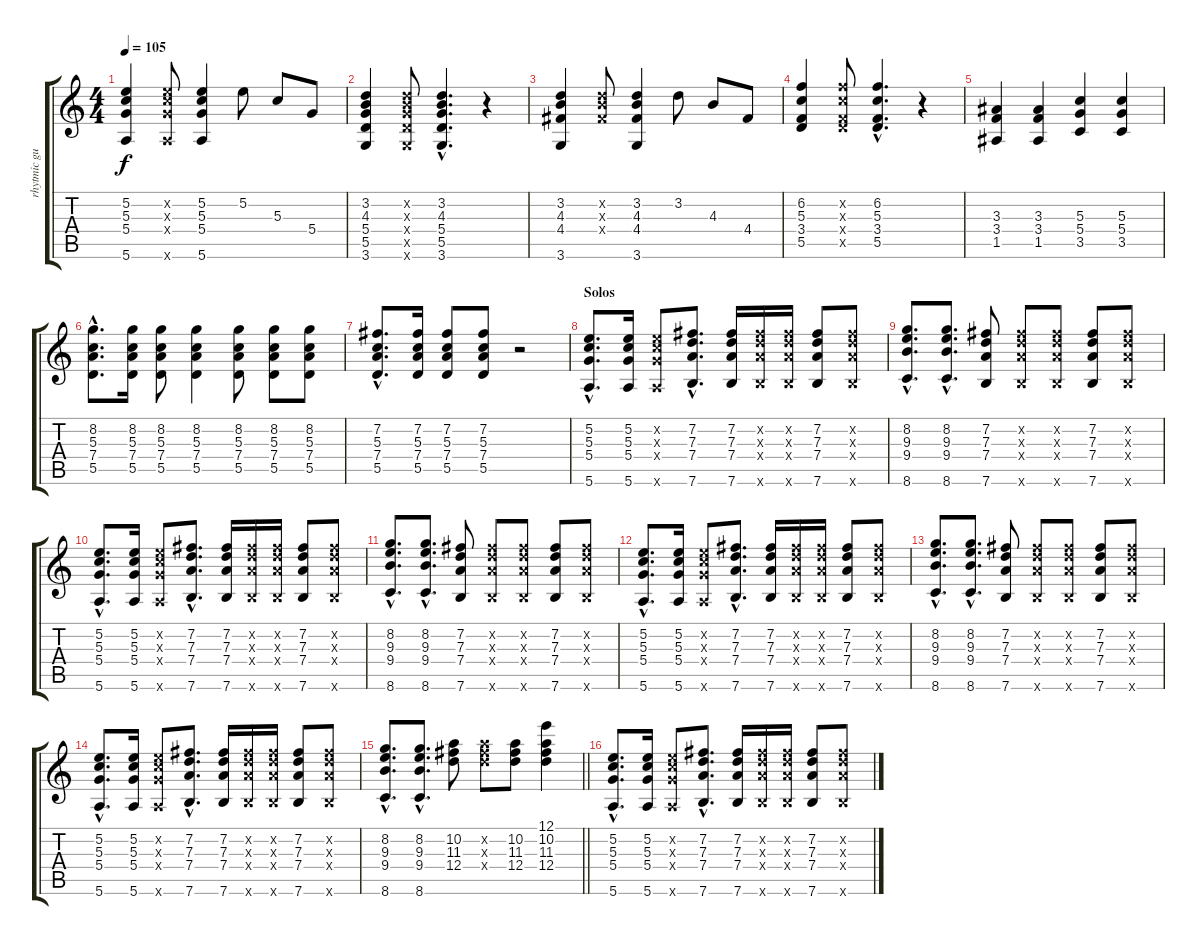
\track ("rhytmic guitar" "rhytmic gu") {instrument acousticguitarnylon}
\staff {score tabs}
\tuning (E4 B3 G3 D3 A2 E2) {hide}
\ts (4 4)
\tempo 105
\clef g2
\ks c
(5.2 5.3 5.4 5.6).4{dy f} (5.2{x} 5.3{x} 5.4{x} 5.6{x}).8 (5.2 5.3 5.4 5.6).4 5.2.8 5.3.8 5.4.8 |
(3.2 4.3 5.4 5.5 3.6).4 (3.2{x} 4.3{x} 5.4{x} 5.5{x} 3.6{x}).8 (3.2{hac} 4.3{hac} 5.4{hac} 5.5{hac} 3.6{hac}).4{d} r.4 |
(3.2 4.3 4.4 3.6).4 (3.2{x} 4.3{x} 4.4{x}).8 (3.2 4.3 4.4 3.6).4 3.2.8 4.3.8 4.4.8 |
(6.2 5.3 3.4 5.5).4 (6.2{x} 5.3{x} 3.4{x} 5.5{x}).8 (6.2{hac} 5.3{hac} 3.4{hac} 5.5{hac}).4{d} r.4 |
(3.3 3.4 1.5).4 (3.3 3.4 1.5).4 (5.3 5.4 3.5).4 (5.3 5.4 3.5).4 |
(8.2{hac} 5.3{hac} 7.4{hac} 5.5{hac}).8{d} (8.2 5.3 7.4 5.5).16 (8.2 5.3 7.4 5.5).8 (8.2 5.3 7.4 5.5).4 (8.2 5.3 7.4 5.5).8 (8.2 5.3 7.4 5.5).8 (8.2 5.3 7.4 5.5).8 |
(7.2{hac} 5.3{hac} 7.4{hac} 5.5{hac}).8{d} (7.2 5.3 7.4 5.5).16 (7.2 5.3 7.4 5.5).8 (7.2 5.3 7.4 5.5).8 r.2 |
\section ("" "Solos")
(5.2{hac} 5.3{hac} 5.4{hac} 5.6{hac}).8{d} (5.2 5.3 5.4 5.6).16 (5.2{x} 5.3{x} 5.4{x} 5.6{x}).8 (7.2{hac} 7.3{hac} 7.4{hac} 7.6{hac}).8{d} (7.2 7.3 7.4 7.6).16 (7.2{x} 7.3{x} 7.4{x} 7.6{x}).16 (7.2{x} 7.3{x} 7.4{x} 7.6{x}).16 (7.2 7.3 7.4 7.6).8 (7.2{x} 7.3{x} 7.4{x} 7.6{x}).8 |
(8.2{hac} 9.3{hac} 9.4{hac} 8.6{hac}).8{d} (8.2{hac} 9.3{hac} 9.4{hac} 8.6{hac}).8{d} (7.2 7.3 7.4 7.6).8 (7.2{x} 7.3{x} 7.4{x} 7.6{x}).8 (7.2{x} 7.3{x} 7.4{x} 7.6{x}).8 (7.2 7.3 7.4 7.6).8 (7.2{x} 7.3{x} 7.4{x} 7.6{x}).8 |
(5.2{hac} 5.3{hac} 5.4{hac} 5.6{hac}).8{d} (5.2 5.3 5.4 5.6).16 (5.2{x} 5.3{x} 5.4{x} 5.6{x}).8 (7.2{hac} 7.3{hac} 7.4{hac} 7.6{hac}).8{d} (7.2 7.3 7.4 7.6).16 (7.2{x} 7.3{x} 7.4{x} 7.6{x}).16 (7.2{x} 7.3{x} 7.4{x} 7.6{x}).16 (7.2 7.3 7.4 7.6).8 (7.2{x} 7.3{x} 7.4{x} 7.6{x}).8 |
(8.2{hac} 9.3{hac} 9.4{hac} 8.6{hac}).8{d} (8.2{hac} 9.3{hac} 9.4{hac} 8.6{hac}).8{d} (7.2 7.3 7.4 7.6).8 (7.2{x} 7.3{x} 7.4{x} 7.6{x}).8 (7.2{x} 7.3{x} 7.4{x} 7.6{x}).8 (7.2 7.3 7.4 7.6).8 (7.2{x} 7.3{x} 7.4{x} 7.6{x}).8 |
(5.2{hac} 5.3{hac} 5.4{hac} 5.6{hac}).8{d} (5.2 5.3 5.4 5.6).16 (5.2{x} 5.3{x} 5.4{x} 5.6{x}).8 (7.2{hac} 7.3{hac} 7.4{hac} 7.6{hac}).8{d} (7.2 7.3 7.4 7.6).16 (7.2{x} 7.3{x} 7.4{x} 7.6{x}).16 (7.2{x} 7.3{x} 7.4{x} 7.6{x}).16 (7.2 7.3 7.4 7.6).8 (7.2{x} 7.3{x} 7.4{x} 7.6{x}).8 |
(8.2{hac} 9.3{hac} 9.4{hac} 8.6{hac}).8{d} (8.2{hac} 9.3{hac} 9.4{hac} 8.6{hac}).8{d} (7.2 7.3 7.4 7.6).8 (7.2{x} 7.3{x} 7.4{x} 7.6{x}).8 (7.2{x} 7.3{x} 7.4{x} 7.6{x}).8 (7.2 7.3 7.4 7.6).8 (7.2{x} 7.3{x} 7.4{x} 7.6{x}).8 |
(5.2{hac} 5.3{hac} 5.4{hac} 5.6{hac}).8{d} (5.2 5.3 5.4 5.6).16 (5.2{x} 5.3{x} 5.4{x} 5.6{x}).8 (7.2{hac} 7.3{hac} 7.4{hac} 7.6{hac}).8{d} (7.2 7.3 7.4 7.6).16 (7.2{x} 7.3{x} 7.4{x} 7.6{x}).16 (7.2{x} 7.3{x} 7.4{x} 7.6{x}).16 (7.2 7.3 7.4 7.6).8 (7.2{x} 7.3{x} 7.4{x} 7.6{x}).8 |
\barLineRight lightlight
(8.2{hac} 9.3{hac} 9.4{hac} 8.6{hac}).8{d} (8.2{hac} 9.3{hac} 9.4{hac} 8.6{hac}).8{d} (10.2 11.3 12.4).8 (10.2{x} 11.3{x} 12.4{x}).8 (10.2 11.3 12.4).8 (12.1 10.2 11.3 12.4).4 |
(5.2{hac} 5.3{hac} 5.4{hac} 5.6{hac}).8{d} (5.2 5.3 5.4 5.6).16 (5.2{x} 5.3{x} 5.4{x} 5.6{x}).8 (7.2{hac} 7.3{hac} 7.4{hac} 7.6{hac}).8{d} (7.2 7.3 7.4 7.6).16 (7.2{x} 7.3{x} 7.4{x} 7.6{x}).16 (7.2{x} 7.3{x} 7.4{x} 7.6{x}).16 (7.2 7.3 7.4 7.6).8 (7.2{x} 7.3{x} 7.4{x} 7.6{x}).8
